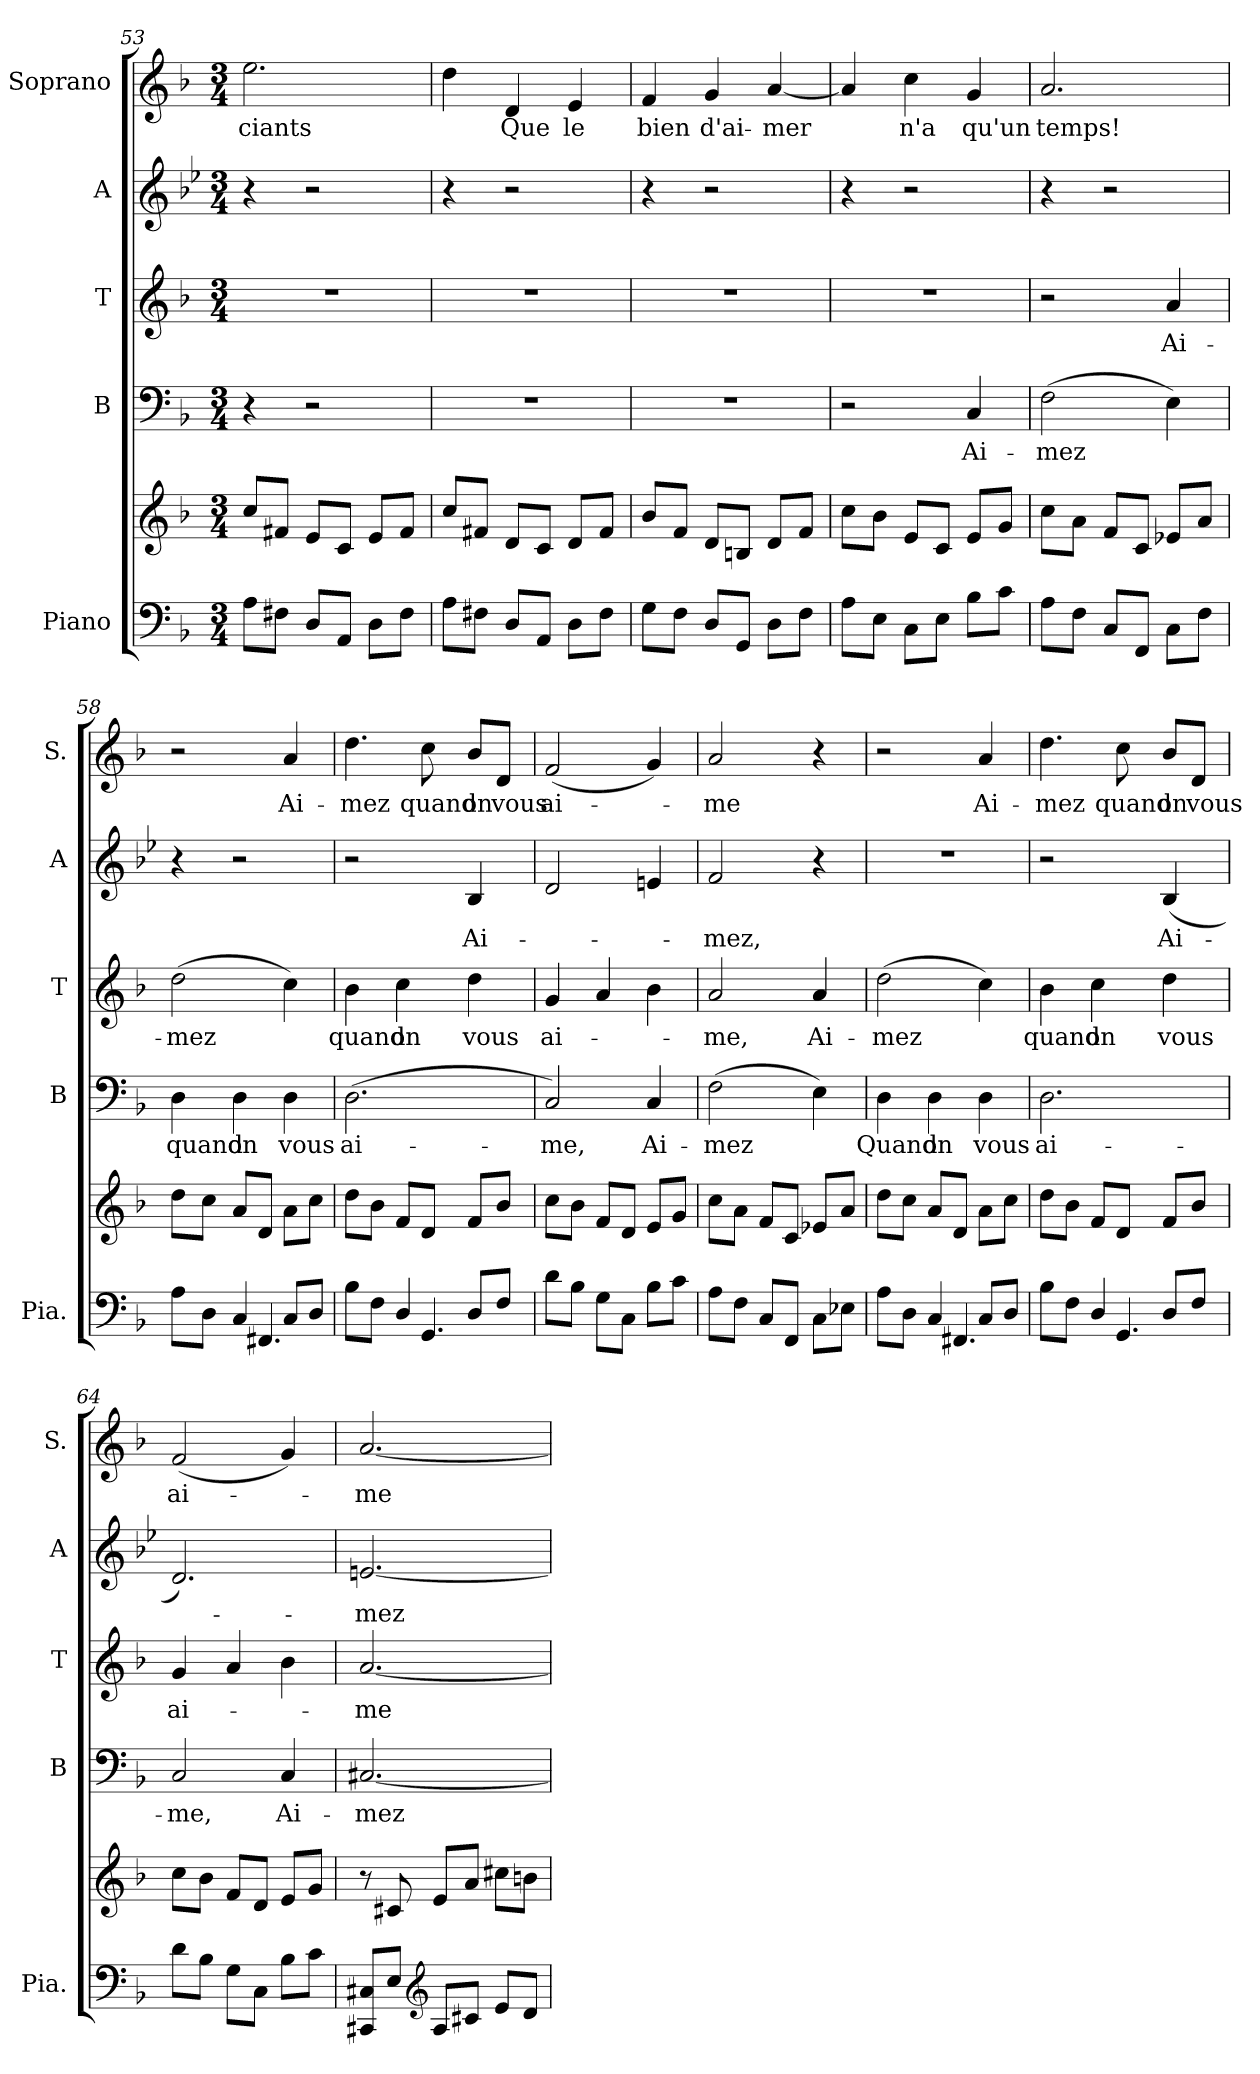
**kern	**kern	**kern	**text	**kern	**text	**kern	**text	**kern	**text
*part5	*part5	*part4	*part4	*part3	*part3	*part2	*part2	*part1	*part1
*staff6	*staff5	*staff4	*staff4	*staff3	*staff3	*staff2	*staff2	*staff1	*staff1
*I"Piano	*	*I"B	*	*I"T	*	*I"A	*	*I"Soprano	*
*I'Pia.	*	*I'B	*	*I'T	*	*I'A	*	*I'S.	*
*clefF4	*clefG2	*clefF4	*	*clefG2	*	*clefG2	*	*clefG2	*
*k[b-]	*k[b-]	*k[b-]	*	*k[b-]	*	*k[b-e-]	*	*k[b-]	*
*M3/4	*M3/4	*M3/4	*	*M3/4	*	*M3/4	*	*M3/4	*
=53	=53	=53	=53	=53	=53	=53	=53	=53	=53
!	!	!	!	!	!	!	!	!	!LO:LY:b
8A\L	8cc/L	4r	.	2.r	.	4r	.	2.ee\	-ciants
8F#X\J	8f#X/J	.	.	.	.	.	.	.	.
8D/L	8e/L	2r	.	.	.	2r	.	.	.
8AA/J	8c/J	.	.	.	.	.	.	.	.
8D\L	8e/L	.	.	.	.	.	.	.	.
8F#\J	8f#/J	.	.	.	.	.	.	.	.
=54	=54	=54	=54	=54	=54	=54	=54	=54	=54
8A\L	8cc/L	2.r	.	2.r	.	4r	.	4dd\	.
8F#X\J	8f#X/J	.	.	.	.	.	.	.	.
!	!	!	!	!	!	!	!	!	!LO:LY:b
8D/L	8d/L	.	.	.	.	2r	.	4d/	Que
8AA/J	8c/J	.	.	.	.	.	.	.	.
!	!	!	!	!	!	!	!	!	!LO:LY:b
8D\L	8d/L	.	.	.	.	.	.	4e/	le
8F#\J	8f#/J	.	.	.	.	.	.	.	.
=55	=55	=55	=55	=55	=55	=55	=55	=55	=55
!	!	!	!	!	!	!	!	!	!LO:LY:b
8G\L	8b-/L	2.r	.	2.r	.	4r	.	4f/	bien
8F\J	8f/J	.	.	.	.	.	.	.	.
!	!	!	!	!	!	!	!	!	!LO:LY:b
8D/L	8d/L	.	.	.	.	2r	.	4g/	d'ai-
8GG/J	8Bn/J	.	.	.	.	.	.	.	.
!	!	!	!	!	!	!	!	!	!LO:LY:b
8D\L	8d/L	.	.	.	.	.	.	[4a/	-mer
8F\J	8f/J	.	.	.	.	.	.	.	.
=56	=56	=56	=56	=56	=56	=56	=56	=56	=56
8A\L	8cc\L	2r	.	2.r	.	4r	.	4a/]	.
8E\J	8b-\J	.	.	.	.	.	.	.	.
!	!	!	!	!	!	!	!	!	!LO:LY:b
8C\L	8e/L	.	.	.	.	2r	.	4cc\	n'a
8E\J	8c/J	.	.	.	.	.	.	.	.
!	!	!	!LO:LY:b	!	!	!	!	!	!LO:LY:b
8B-\L	8e/L	4C/	Ai-	.	.	.	.	4g/	qu'un
8c\J	8g/J	.	.	.	.	.	.	.	.
=57	=57	=57	=57	=57	=57	=57	=57	=57	=57
!	!	!	!LO:LY:b	!	!	!	!	!	!LO:LY:b
8A\L	8cc\L	(>2F\	-mez	2r	.	4r	.	2.a/	temps!
8F\J	8a\J	.	.	.	.	.	.	.	.
8C/L	8f/L	.	.	.	.	2r	.	.	.
8FF/J	8c/J	.	.	.	.	.	.	.	.
!	!	!	!	!	!LO:LY:b	!	!	!	!
8C\L	8e-X/L	4E\)	.	4a/	Ai-	.	.	.	.
8F\J	8a/J	.	.	.	.	.	.	.	.
!!LO:LB:g=z
=58	=58	=58	=58	=58	=58	=58	=58	=58	=58
*^	*	*	*	*	*	*	*	*	*
!	!	!	!	!LO:LY:b	!	!LO:LY:b	!	!	!	!
8A\L	4.ryy	8dd\L	4D\	quand	(>2dd\	-mez	4r	.	2r	.
8D\J	.	8cc\J	.	.	.	.	.	.	.	.
!	!	!	!	!LO:LY:b	!	!	!	!	!	!
4C/	.	8a/L	4D\	on	.	.	2r	.	.	.
.	4.FF#X/	8d/J	.	.	.	.	.	.	.	.
!	!	!	!	!LO:LY:b	!	!	!	!	!	!LO:LY:b
8C/L	.	8a\L	4D\	vous	4cc\)	.	.	.	4a/	Ai-
8D/J	.	8cc\J	.	.	.	.	.	.	.	.
=59	=59	=59	=59	=59	=59	=59	=59	=59	=59	=59
!	!	!	!	!LO:LY:b	!	!LO:LY:b	!	!	!	!LO:LY:b
8B-\L	4.ryy	8dd\L	(>2.D\	ai-	4b-\	quand	2r	.	4.dd\	-mez
8F\J	.	8b-\J	.	.	.	.	.	.	.	.
!	!	!	!	!	!	!LO:LY:b	!	!	!	!
4D/	.	8f/L	.	.	4cc\	on	.	.	.	.
!	!	!	!	!	!	!	!	!	!	!LO:LY:b
.	4.GG/	8d/J	.	.	.	.	.	.	8cc\	quand
!	!	!	!	!	!	!LO:LY:b	!	!LO:LY:b	!	!LO:LY:b
8D/L	.	8f/L	.	.	4dd\	vous	4B-/	Ai-	8b-/L	on
!	!	!	!	!	!	!	!	!	!	!LO:LY:b
8F/J	.	8b-/J	.	.	.	.	.	.	8d/J	vous
*v	*v	*	*	*	*	*	*	*	*	*
=60	=60	=60	=60	=60	=60	=60	=60	=60	=60
!	!	!	!LO:LY:b	!	!LO:LY:b	!	!	!	!LO:LY:b
8d\L	8cc\L	2C/)	-me,	4g/	ai-	2d/	.	(<2f/	ai-
8B-\J	8b-\J	.	.	.	.	.	.	.	.
8G\L	8f/L	.	.	4a/	.	.	.	.	.
8C\J	8d/J	.	.	.	.	.	.	.	.
!	!	!	!LO:LY:b	!	!	!	!	!	!
8B-\L	8e/L	4C/	Ai-	4b-\	.	4en/	.	4g/)	.
8c\J	8g/J	.	.	.	.	.	.	.	.
=61	=61	=61	=61	=61	=61	=61	=61	=61	=61
!	!	!	!LO:LY:b	!	!LO:LY:b	!	!LO:LY:b	!	!LO:LY:b
8A\L	8cc\L	(>2F\	-mez	2a/	-me,	2f/	-mez,	2a/	-me
8F\J	8a\J	.	.	.	.	.	.	.	.
8C/L	8f/L	.	.	.	.	.	.	.	.
8FF/J	8c/J	.	.	.	.	.	.	.	.
!	!	!	!	!	!LO:LY:b	!	!	!	!
8C\L	8e-X/L	4E\)	.	4a/	Ai-	4r	.	4r	.
8E-X\J	8a/J	.	.	.	.	.	.	.	.
=62	=62	=62	=62	=62	=62	=62	=62	=62	=62
*^	*	*	*	*	*	*	*	*	*
!	!	!	!	!LO:LY:b	!	!LO:LY:b	!	!	!	!
8A\L	4.ryy	8dd\L	4D\	Quand	(>2dd\	-mez	2.r	.	2r	.
8D\J	.	8cc\J	.	.	.	.	.	.	.	.
!	!	!	!	!LO:LY:b	!	!	!	!	!	!
4C/	.	8a/L	4D\	on	.	.	.	.	.	.
.	4.FF#X/	8d/J	.	.	.	.	.	.	.	.
!	!	!	!	!LO:LY:b	!	!	!	!	!	!LO:LY:b
8C/L	.	8a\L	4D\	vous	4cc\)	.	.	.	4a/	Ai-
8D/J	.	8cc\J	.	.	.	.	.	.	.	.
!!LO:PB:g=z
=63	=63	=63	=63	=63	=63	=63	=63	=63	=63	=63
!	!	!	!	!LO:LY:b	!	!LO:LY:b	!	!	!	!LO:LY:b
8B-\L	4.ryy	8dd\L	2.D\	ai-	4b-\	quand	2r	.	4.dd\	-mez
8F\J	.	8b-\J	.	.	.	.	.	.	.	.
!	!	!	!	!	!	!LO:LY:b	!	!	!	!
4D/	.	8f/L	.	.	4cc\	on	.	.	.	.
!	!	!	!	!	!	!	!	!	!	!LO:LY:b
.	4.GG/	8d/J	.	.	.	.	.	.	8cc\	quand
!	!	!	!	!	!	!LO:LY:b	!	!LO:LY:b	!	!LO:LY:b
8D/L	.	8f/L	.	.	4dd\	vous	(<4B-/	Ai-	8b-/L	on
!	!	!	!	!	!	!	!	!	!	!LO:LY:b
8F/J	.	8b-/J	.	.	.	.	.	.	8d/J	vous
*v	*v	*	*	*	*	*	*	*	*	*
=64	=64	=64	=64	=64	=64	=64	=64	=64	=64
!	!	!	!LO:LY:b	!	!LO:LY:b	!	!	!	!LO:LY:b
8d\L	8cc\L	2C/	-me,	4g/	ai-	2.d/)	.	(<2f/	ai-
8B-\J	8b-\J	.	.	.	.	.	.	.	.
8G\L	8f/L	.	.	4a/	.	.	.	.	.
8C\J	8d/J	.	.	.	.	.	.	.	.
!	!	!	!LO:LY:b	!	!	!	!	!	!
8B-\L	8e/L	4C/	Ai-	4b-\	.	.	.	4g/)	.
8c\J	8g/J	.	.	.	.	.	.	.	.
=65	=65	=65	=65	=65	=65	=65	=65	=65	=65
!	!	!	!LO:LY:b	!	!LO:LY:b	!	!LO:LY:b	!	!LO:LY:b
8CC#X/ 8C#X/L	8r	[2.C#X/	-mez	[2.a/	-me	[2.en/	-mez	[2.a/	-me
8E/J	8c#X/	.	.	.	.	.	.	.	.
*clefG2	*	*	*	*	*	*	*	*	*
8A/L	8e/L	.	.	.	.	.	.	.	.
8c#X/J	8a/J	.	.	.	.	.	.	.	.
8e/L	8cc#X\L	.	.	.	.	.	.	.	.
8d/J	8bn\J	.	.	.	.	.	.	.	.
=	=	=	=	=	=	=	=	=	=
*-	*-	*-	*-	*-	*-	*-	*-	*-	*-
